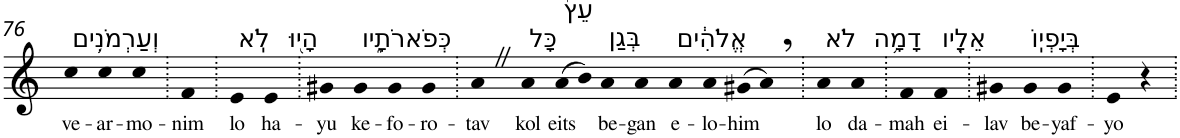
**kern	**text
*part1	*part1
*staff1	*staff1
*I"Piano	*
*I'Pno	*
!!LO:PB:g=z
*clefG2	*
*k[]	*
=76	=76
!LO:TX:a:t=וְעַרְמֹנִ֥ים	!
!	!LO:LY:b
4cc	ve-
!	!LO:LY:b
4cc	-ar-
!	!LO:LY:b
4cc	-mo-
=77.	=77.
!	!LO:LY:b
4f	-nim
=78.	=78.
!LO:TX:a:t=לֹֽא	!
!	!LO:LY:b
4e	lo
!LO:TX:a:t=הָי֖וּ	!
!	!LO:LY:b
4e	ha-
=79.	=79.
!	!LO:LY:b
4g#X	-yu
!LO:TX:a:t=כְּפֹארֹתָ֑יו	!
!	!LO:LY:b
4g#	ke-
!	!LO:LY:b
4g#	-fo-
!	!LO:LY:b
4g#	-ro-
=80.	=80.
!	!LO:LY:b
4aZ	-tav
!LO:TX:a:t=כָּל	!
!	!LO:LY:b
4a	kol
!LO:TX:a:t=עֵץ֙	!
!	!LO:LY:b
(>8a	eits
8b)	.
!LO:TX:a:t=בְּגַן	!
!	!LO:LY:b
4a	be-
!	!LO:LY:b
4a	-gan
!LO:TX:a:t=אֱלֹהִ֔ים	!
!	!LO:LY:b
4a	e-
!	!LO:LY:b
4a	-lo-
!	!LO:LY:b
(>8g#X	-him
8a,)	.
=81.	=81.
!LO:TX:a:t=לֹא	!
!	!LO:LY:b
4a	lo
!LO:TX:a:t=דָמָ֥ה	!
!	!LO:LY:b
4a	da-
=82.	=82.
!	!LO:LY:b
4f	-mah
!LO:TX:a:t=אֵלָ֖יו	!
!	!LO:LY:b
4f	ei-
=83.	=83.
!	!LO:LY:b
4g#X	-lav
!LO:TX:a:t=בְּיָפְיֽוֹ	!
!	!LO:LY:b
4g#	be-
!	!LO:LY:b
4g#	-yaf-
=84.	=84.
!	!LO:LY:b
4e	-yo
4r	.
=.	=.
*-	*-
